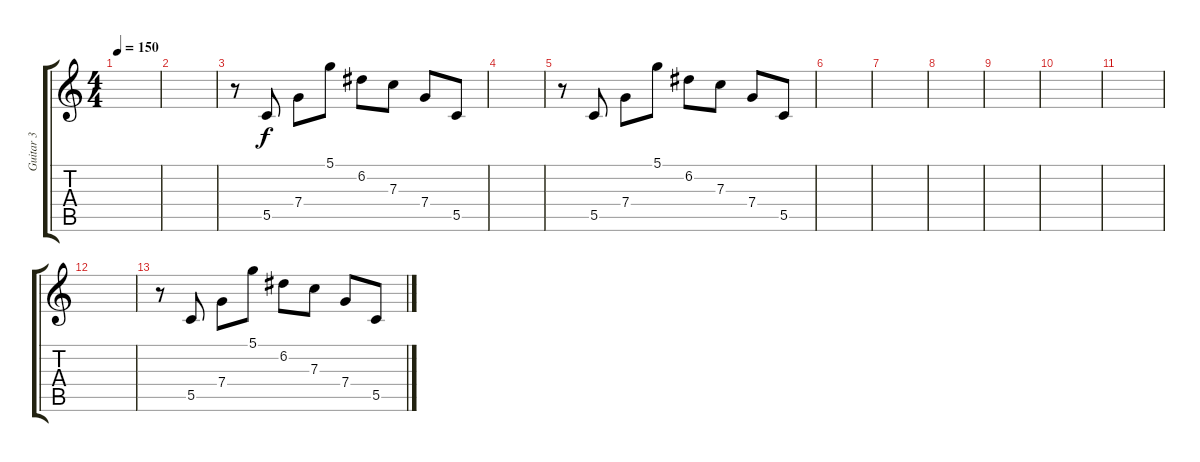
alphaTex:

\track ("Guitar 3" "Guitar 3") {instrument distortionguitar}
\staff {score tabs}
\tuning (D4 A3 F3 C3 G2 C2) {hide}
\ts (4 4)
\tempo 150
\clef g2
\ks c
|
|
r.8 5.5.8 7.4.8 5.1.8 6.2.8 7.3.8 7.4.8 5.5.8 |
|
r.8 5.5.8 7.4.8 5.1.8 6.2.8 7.3.8 7.4.8 5.5.8 |
|
|
|
|
|
|
|
r.8 5.5.8 7.4.8 5.1.8 6.2.8 7.3.8 7.4.8 5.5.8
